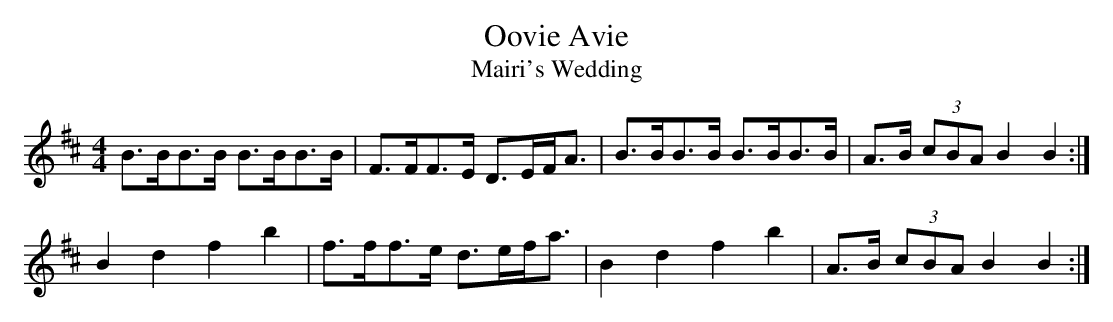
X:1
T:Oovie Avie
T:Mairi's Wedding
M:4/4
L:1/8
K:Bm
B>BB>B B>BB>B | F>FF>E D>EF<A | B>BB>B B>BB>B | A>B (3cBA B2 B2  :|
B2 d2  f2 b2  | f>ff>e d>ef<a | B2 d2  f2 b2  | A>B (3cBA B2 B2 :|]
